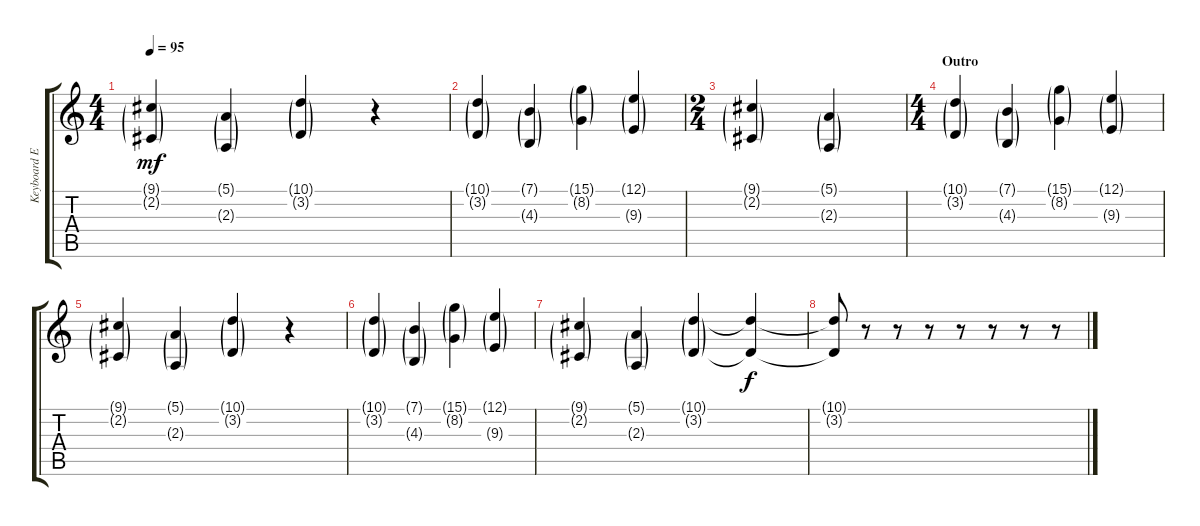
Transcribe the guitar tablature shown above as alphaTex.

\track ("Keyboard Effect" "Keyboard E") {instrument ocarina}
\staff {score tabs}
\tuning (E4 B3 G3 D3 A2 E2) {hide}
\ts (4 4)
\tempo 95
\clef g2
\ks c
(9.1{g} 2.2{g}).4{dy mf} (5.1{g} 2.3{g}).4 (10.1{g} 3.2{g}).4 r.4 |
(10.1{g} 3.2{g}).4 (7.1{g} 4.3{g}).4 (15.1{g} 8.2{g}).4 (12.1{g} 9.3{g}).4 |
\ts (2 4)
(9.1{g} 2.2{g}).4 (5.1{g} 2.3{g}).4 |
\ts (4 4)
\section ("" "Outro")
(10.1{g} 3.2{g}).4 (7.1{g} 4.3{g}).4 (15.1{g} 8.2{g}).4 (12.1{g} 9.3{g}).4 |
(9.1{g} 2.2{g}).4 (5.1{g} 2.3{g}).4 (10.1{g} 3.2{g}).4 r.4 |
(10.1{g} 3.2{g}).4 (7.1{g} 4.3{g}).4 (15.1{g} 8.2{g}).4 (12.1{g} 9.3{g}).4 |
(9.1{g} 2.2{g}).4 (5.1{g} 2.3{g}).4 (10.1{g} 3.2{g}).4 (10.1{t} 3.2{t}).4{dy f} |
(10.1{t} 3.2{t}).8 r.8 r.8 r.8 r.8 r.8 r.8 r.8
